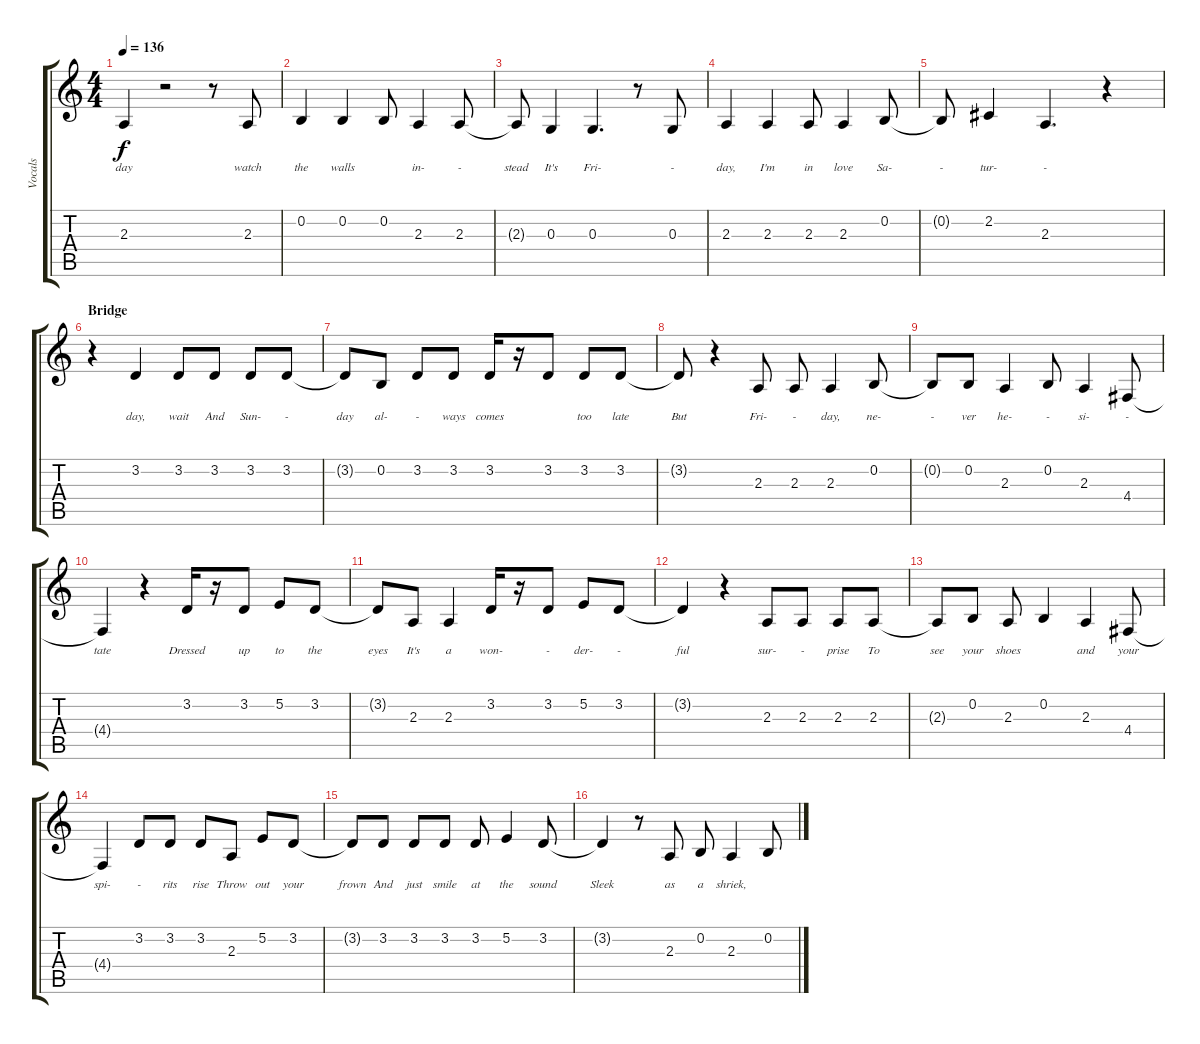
\track ("Vocals" "Vocals") {instrument oboe}
\staff {score tabs}
\tuning (E4 B3 G3 D3 A2 E2) {hide}
\ts (4 4)
\tempo 136
\clef g2
\ks c
2.3{t}.4{lyrics (0 "day") lyrics (1 "") lyrics (2 "") lyrics (3 "") lyrics (4 "") dy f} r.2 r.8 2.3.8{lyrics (0 "watch") lyrics (1 "") lyrics (2 "") lyrics (3 "") lyrics (4 "")} |
0.2.4{lyrics (0 "the") lyrics (1 "") lyrics (2 "") lyrics (3 "") lyrics (4 "")} 0.2.4{lyrics (0 "walls") lyrics (1 "") lyrics (2 "") lyrics (3 "") lyrics (4 "")} 0.2.8{lyrics (0 "") lyrics (1 "") lyrics (2 "") lyrics (3 "") lyrics (4 "")} 2.3.4{lyrics (0 "in-") lyrics (1 "") lyrics (2 "") lyrics (3 "") lyrics (4 "")} 2.3.8{lyrics (0 "-") lyrics (1 "") lyrics (2 "") lyrics (3 "") lyrics (4 "")} |
2.3{t}.8{lyrics (0 "stead") lyrics (1 "") lyrics (2 "") lyrics (3 "") lyrics (4 "")} 0.3.4{lyrics (0 "It's") lyrics (1 "") lyrics (2 "") lyrics (3 "") lyrics (4 "")} 0.3.4{d lyrics (0 "Fri-") lyrics (1 "") lyrics (2 "") lyrics (3 "") lyrics (4 "")} r.8 0.3.8{lyrics (0 "-") lyrics (1 "") lyrics (2 "") lyrics (3 "") lyrics (4 "")} |
2.3.4{lyrics (0 "day,") lyrics (1 "") lyrics (2 "") lyrics (3 "") lyrics (4 "")} 2.3.4{lyrics (0 "I'm") lyrics (1 "") lyrics (2 "") lyrics (3 "") lyrics (4 "")} 2.3.8{lyrics (0 "in") lyrics (1 "") lyrics (2 "") lyrics (3 "") lyrics (4 "")} 2.3.4{lyrics (0 "love") lyrics (1 "") lyrics (2 "") lyrics (3 "") lyrics (4 "")} 0.2.8{lyrics (0 "Sa-") lyrics (1 "") lyrics (2 "") lyrics (3 "") lyrics (4 "")} |
0.2{t}.8{lyrics (0 "-") lyrics (1 "") lyrics (2 "") lyrics (3 "") lyrics (4 "")} 2.2.4{lyrics (0 "tur-") lyrics (1 "") lyrics (2 "") lyrics (3 "") lyrics (4 "")} 2.3.4{d lyrics (0 "-") lyrics (1 "") lyrics (2 "") lyrics (3 "") lyrics (4 "")} r.4 |
\section ("" "Bridge")
r.4 3.2.4{lyrics (0 "day,") lyrics (1 "") lyrics (2 "") lyrics (3 "") lyrics (4 "")} 3.2.8{lyrics (0 "wait") lyrics (1 "") lyrics (2 "") lyrics (3 "") lyrics (4 "")} 3.2.8{lyrics (0 "And") lyrics (1 "") lyrics (2 "") lyrics (3 "") lyrics (4 "")} 3.2.8{lyrics (0 "Sun-") lyrics (1 "") lyrics (2 "") lyrics (3 "") lyrics (4 "")} 3.2.8{lyrics (0 "-") lyrics (1 "") lyrics (2 "") lyrics (3 "") lyrics (4 "")} |
3.2{t}.8{lyrics (0 "day") lyrics (1 "") lyrics (2 "") lyrics (3 "") lyrics (4 "")} 0.2.8{lyrics (0 "al-") lyrics (1 "") lyrics (2 "") lyrics (3 "") lyrics (4 "")} 3.2.8{lyrics (0 "-") lyrics (1 "") lyrics (2 "") lyrics (3 "") lyrics (4 "")} 3.2.8{lyrics (0 "ways") lyrics (1 "") lyrics (2 "") lyrics (3 "") lyrics (4 "")} 3.2.16{lyrics (0 "comes") lyrics (1 "") lyrics (2 "") lyrics (3 "") lyrics (4 "")} r.16 3.2.8{lyrics (0 "") lyrics (1 "") lyrics (2 "") lyrics (3 "") lyrics (4 "")} 3.2.8{lyrics (0 "too") lyrics (1 "") lyrics (2 "") lyrics (3 "") lyrics (4 "")} 3.2.8{lyrics (0 "late") lyrics (1 "") lyrics (2 "") lyrics (3 "") lyrics (4 "")} |
3.2{t}.8{lyrics (0 "But") lyrics (1 "") lyrics (2 "") lyrics (3 "") lyrics (4 "")} r.4 2.3.8{lyrics (0 "Fri-") lyrics (1 "") lyrics (2 "") lyrics (3 "") lyrics (4 "")} 2.3.8{lyrics (0 "-") lyrics (1 "") lyrics (2 "") lyrics (3 "") lyrics (4 "")} 2.3.4{lyrics (0 "day,") lyrics (1 "") lyrics (2 "") lyrics (3 "") lyrics (4 "")} 0.2.8{lyrics (0 "ne-") lyrics (1 "") lyrics (2 "") lyrics (3 "") lyrics (4 "")} |
0.2{t}.8{lyrics (0 "-") lyrics (1 "") lyrics (2 "") lyrics (3 "") lyrics (4 "")} 0.2.8{lyrics (0 "ver") lyrics (1 "") lyrics (2 "") lyrics (3 "") lyrics (4 "")} 2.3.4{lyrics (0 "he-") lyrics (1 "") lyrics (2 "") lyrics (3 "") lyrics (4 "")} 0.2.8{lyrics (0 "-") lyrics (1 "") lyrics (2 "") lyrics (3 "") lyrics (4 "")} 2.3.4{lyrics (0 "si-") lyrics (1 "") lyrics (2 "") lyrics (3 "") lyrics (4 "")} 4.4.8{lyrics (0 "-") lyrics (1 "") lyrics (2 "") lyrics (3 "") lyrics (4 "")} |
4.4{t}.4{lyrics (0 "tate") lyrics (1 "") lyrics (2 "") lyrics (3 "") lyrics (4 "")} r.4 3.2.16{lyrics (0 "Dressed") lyrics (1 "") lyrics (2 "") lyrics (3 "") lyrics (4 "")} r.16 3.2.8{lyrics (0 "up") lyrics (1 "") lyrics (2 "") lyrics (3 "") lyrics (4 "")} 5.2.8{lyrics (0 "to") lyrics (1 "") lyrics (2 "") lyrics (3 "") lyrics (4 "")} 3.2.8{lyrics (0 "the") lyrics (1 "") lyrics (2 "") lyrics (3 "") lyrics (4 "")} |
3.2{t}.8{lyrics (0 "eyes") lyrics (1 "") lyrics (2 "") lyrics (3 "") lyrics (4 "")} 2.3.8{lyrics (0 "It's") lyrics (1 "") lyrics (2 "") lyrics (3 "") lyrics (4 "")} 2.3.4{lyrics (0 "a") lyrics (1 "") lyrics (2 "") lyrics (3 "") lyrics (4 "")} 3.2.16{lyrics (0 "won-") lyrics (1 "") lyrics (2 "") lyrics (3 "") lyrics (4 "")} r.16 3.2.8{lyrics (0 "-") lyrics (1 "") lyrics (2 "") lyrics (3 "") lyrics (4 "")} 5.2.8{lyrics (0 "der-") lyrics (1 "") lyrics (2 "") lyrics (3 "") lyrics (4 "")} 3.2.8{lyrics (0 "-") lyrics (1 "") lyrics (2 "") lyrics (3 "") lyrics (4 "")} |
3.2{t}.4{lyrics (0 "ful") lyrics (1 "") lyrics (2 "") lyrics (3 "") lyrics (4 "")} r.4 2.3.8{lyrics (0 "sur-") lyrics (1 "") lyrics (2 "") lyrics (3 "") lyrics (4 "")} 2.3.8{lyrics (0 "-") lyrics (1 "") lyrics (2 "") lyrics (3 "") lyrics (4 "")} 2.3.8{lyrics (0 "prise") lyrics (1 "") lyrics (2 "") lyrics (3 "") lyrics (4 "")} 2.3.8{lyrics (0 "To") lyrics (1 "") lyrics (2 "") lyrics (3 "") lyrics (4 "")} |
2.3{t}.8{lyrics (0 "see") lyrics (1 "") lyrics (2 "") lyrics (3 "") lyrics (4 "")} 0.2.8{lyrics (0 "your") lyrics (1 "") lyrics (2 "") lyrics (3 "") lyrics (4 "")} 2.3.8{lyrics (0 "shoes") lyrics (1 "") lyrics (2 "") lyrics (3 "") lyrics (4 "")} 0.2.4{lyrics (0 "") lyrics (1 "") lyrics (2 "") lyrics (3 "") lyrics (4 "")} 2.3.4{lyrics (0 "and") lyrics (1 "") lyrics (2 "") lyrics (3 "") lyrics (4 "")} 4.4.8{lyrics (0 "your") lyrics (1 "") lyrics (2 "") lyrics (3 "") lyrics (4 "")} |
4.4{t}.4{lyrics (0 "spi-") lyrics (1 "") lyrics (2 "") lyrics (3 "") lyrics (4 "")} 3.2.8{lyrics (0 "-") lyrics (1 "") lyrics (2 "") lyrics (3 "") lyrics (4 "")} 3.2.8{lyrics (0 "rits") lyrics (1 "") lyrics (2 "") lyrics (3 "") lyrics (4 "")} 3.2.8{lyrics (0 "rise") lyrics (1 "") lyrics (2 "") lyrics (3 "") lyrics (4 "")} 2.3.8{lyrics (0 "Throw") lyrics (1 "") lyrics (2 "") lyrics (3 "") lyrics (4 "")} 5.2.8{lyrics (0 "out") lyrics (1 "") lyrics (2 "") lyrics (3 "") lyrics (4 "")} 3.2.8{lyrics (0 "your") lyrics (1 "") lyrics (2 "") lyrics (3 "") lyrics (4 "")} |
3.2{t}.8{lyrics (0 "frown") lyrics (1 "") lyrics (2 "") lyrics (3 "") lyrics (4 "")} 3.2.8{lyrics (0 "And") lyrics (1 "") lyrics (2 "") lyrics (3 "") lyrics (4 "")} 3.2.8{lyrics (0 "just") lyrics (1 "") lyrics (2 "") lyrics (3 "") lyrics (4 "")} 3.2.8{lyrics (0 "smile") lyrics (1 "") lyrics (2 "") lyrics (3 "") lyrics (4 "")} 3.2.8{lyrics (0 "at") lyrics (1 "") lyrics (2 "") lyrics (3 "") lyrics (4 "")} 5.2.4{lyrics (0 "the") lyrics (1 "") lyrics (2 "") lyrics (3 "") lyrics (4 "")} 3.2.8{lyrics (0 "sound") lyrics (1 "") lyrics (2 "") lyrics (3 "") lyrics (4 "")} |
3.2{t}.4{lyrics (0 "Sleek") lyrics (1 "") lyrics (2 "") lyrics (3 "") lyrics (4 "")} r.8 2.3.8{lyrics (0 "as") lyrics (1 "") lyrics (2 "") lyrics (3 "") lyrics (4 "")} 0.2.8{lyrics (0 "a") lyrics (1 "") lyrics (2 "") lyrics (3 "") lyrics (4 "")} 2.3.4{lyrics (0 "shriek,") lyrics (1 "") lyrics (2 "") lyrics (3 "") lyrics (4 "")} 0.2.8{lyrics (0 "") lyrics (1 "") lyrics (2 "") lyrics (3 "") lyrics (4 "")}
